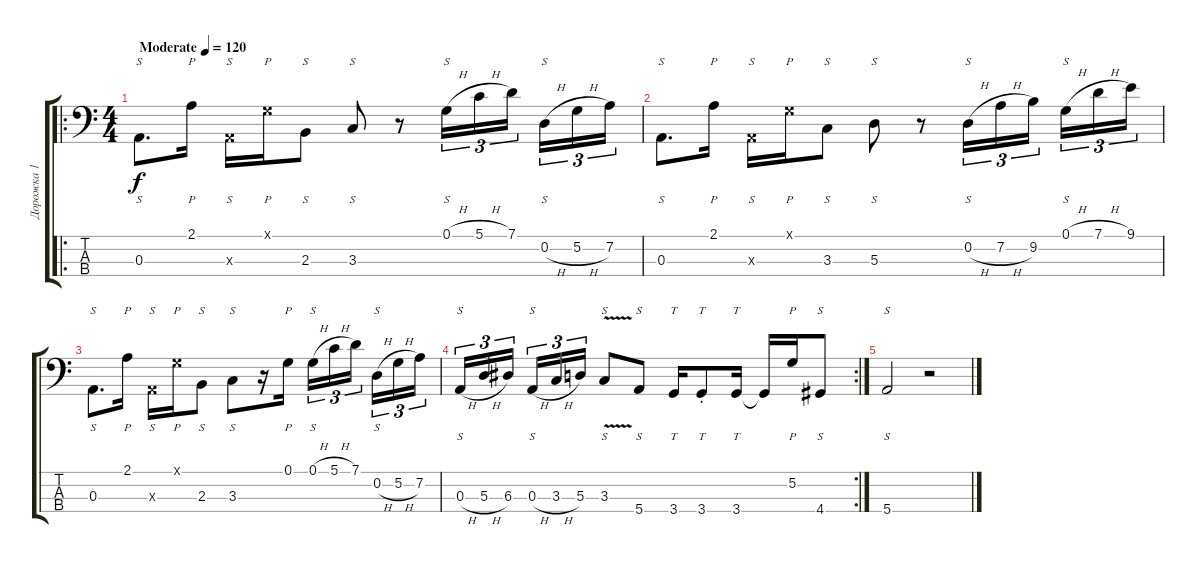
\track ("Дорожка 1" "Дорожка 1") {instrument slapbass1}
\staff {score tabs}
\tuning (G2 D2 A1 E1) {hide}
\ro
\ts (4 4)
\tempo (120 "Moderate")
\clef f4
\ks c
0.3.8{s d dy f instrument slapbass1} 2.1.16{p} 0.3{x}.16{s} 0.1{x}.16{p} 2.3.8{s} 3.3.8{s} r.8 0.1{h}.16{s tu (3 2)} 5.1{h}.16{tu (3 2)} 7.1.16{tu (3 2) beam splitsecondary} 0.2{h}.16{s tu (3 2)} 5.2{h}.16{tu (3 2)} 7.2.16{tu (3 2)} |
0.3.8{s d} 2.1.16{p} 0.3{x}.16{s} 0.1{x}.16{p} 3.3.8{s} 5.3.8{s} r.8 0.2{h}.16{s tu (3 2)} 7.2{h}.16{tu (3 2)} 9.2.16{tu (3 2) beam splitsecondary} 0.1{h}.16{s tu (3 2)} 7.1{h}.16{tu (3 2)} 9.1.16{tu (3 2)} |
0.3.8{s d} 2.1.16{p} 0.3{x}.16{s} 0.1{x}.16{p} 2.3.8{s} 3.3.8{s} r.16 0.1.16{p} 0.1{h}.16{s tu (3 2)} 5.1{h}.16{tu (3 2)} 7.1.16{tu (3 2) beam splitsecondary} 0.2{h}.16{s tu (3 2)} 5.2{h}.16{tu (3 2)} 7.2.16{tu (3 2)} |
\rc 2
0.3{h}.16{s tu (3 2)} 5.3{h}.16{tu (3 2)} 6.3.16{tu (3 2) beam splitsecondary} 0.3{h}.16{s tu (3 2)} 3.3{h}.16{tu (3 2)} 5.3.16{tu (3 2)} 3.3{v}.8{s} 5.4.8{s} 3.4.16{tt} 3.4{st}.8{tt} 3.4.16{tt} 3.4{t}.16 5.2.16{p} 4.4.8{s} |
5.4.2{s} r.2
